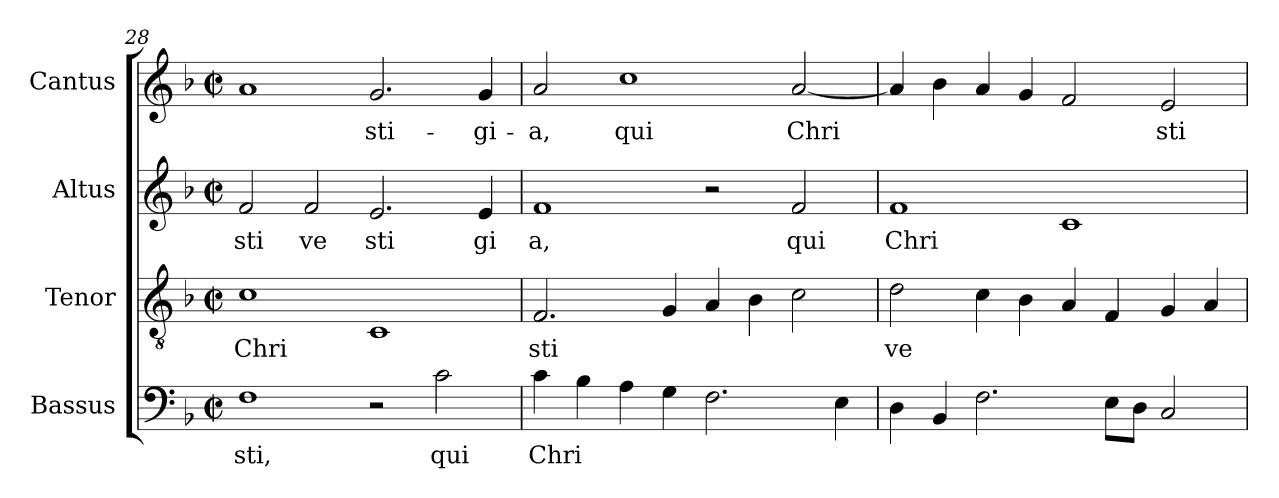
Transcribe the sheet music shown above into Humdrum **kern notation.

**kern	**text	**kern	**text	**kern	**text	**kern	**text
*part4	*part4	*part3	*part3	*part2	*part2	*part1	*part1
*staff4	*staff4	*staff3	*staff3	*staff2	*staff2	*staff1	*staff1
*I"Bassus	*	*I"Tenor	*	*I"Altus	*	*I"Cantus	*
!!LO:PB:g=z
*clefF4	*	*clefGv2	*	*clefG2	*	*clefG2	*
*k[b-]	*	*k[b-]	*	*k[b-]	*	*k[b-]	*
*F:	*	*F:	*	*F:	*	*F:	*
*M2/2	*	*M2/2	*	*M2/2	*	*M2/2	*
*met(c|)	*	*met(c|)	*	*met(c|)	*	*met(c|)	*
=28	=28	=28	=28	=28	=28	=28	=28
!	!LO:LY:b	!	!LO:LY:b	!	!LO:LY:b:cj	!	!LO:LY:b:cj
1F	sti,	1c	Chri-	2f/	sti	1a	--
!	!	!	!	!	!LO:LY:b:cj	!	!
.	.	.	.	2f/	ve	.	.
!	!	!	!LO:LY:b	!	!LO:LY:b:cj	!	!LO:LY:b:cj
2r	.	1C	--	2.e/	sti	2.g/	-sti-
!	!LO:LY:b	!	!	!	!	!	!
2c\	qui	.	.	.	.	.	.
!	!	!	!	!	!LO:LY:b:cj	!	!LO:LY:b:cj
.	.	.	.	4e/	gi	4g/	-gi-
=29	=29	=29	=29	=29	=29	=29	=29
!	!LO:LY:b	!	!LO:LY:b	!	!LO:LY:b:cj	!	!LO:LY:b:cj
4c\	Chri-	2.F/	-sti	1f	a,	2a/	-a,
!	!LO:LY:b	!	!	!	!	!	!
4B-\	--	.	.	.	.	.	.
!	!LO:LY:b	!	!	!	!	!	!LO:LY:b:cj
4A\	--	.	.	.	.	1cc	qui
!	!LO:LY:b	!	!LO:LY:b	!	!	!	!
4G\	--	4G/	.	.	.	.	.
!	!LO:LY:b	!	!LO:LY:b	!	!	!	!
2.F\	--	4A/	.	2r	.	.	.
!	!	!	!LO:LY:b	!	!	!	!
.	.	4B-\	.	.	.	.	.
!	!	!	!LO:LY:b	!	!LO:LY:b:cj	!	!LO:LY:b:cj
.	.	2c\	.	2f/	qui	[<2a/	Chri-
!	!LO:LY:b	!	!	!	!	!	!
4E\	--	.	.	.	.	.	.
=30	=30	=30	=30	=30	=30	=30	=30
!	!LO:LY:b	!	!LO:LY:b	!	!LO:LY:b:cj	!	!LO:LY:b:cj
4D\	--	2d\	ve-	1f	Chri	4a/]	--
!	!LO:LY:b	!	!	!	!	!	!LO:LY:b:cj
4BB-/	--	.	.	.	.	4b-\	--
!	!LO:LY:b	!	!LO:LY:b	!	!	!	!LO:LY:b:cj
2.F\	--	4c\	--	.	.	4a/	--
!	!	!	!LO:LY:b	!	!	!	!LO:LY:b:cj
.	.	4B-\	--	.	.	4g/	--
!	!	!	!LO:LY:b	!	!LO:LY:b:cj	!	!LO:LY:b:cj
.	.	4A/	--	1c	.	2f/	--
!	!LO:LY:b	!	!LO:LY:b	!	!	!	!
8E\L	--	4F/	--	.	.	.	.
!	!LO:LY:b	!	!	!	!	!	!
8D\J	--	.	.	.	.	.	.
!	!LO:LY:b	!	!LO:LY:b	!	!	!	!LO:LY:b:cj
2C/	--	4G/	--	.	.	2e/	-sti
!	!	!	!LO:LY:b	!	!	!	!
.	.	4A/	--	.	.	.	.
=	=	=	=	=	=	=	=
*-	*-	*-	*-	*-	*-	*-	*-
